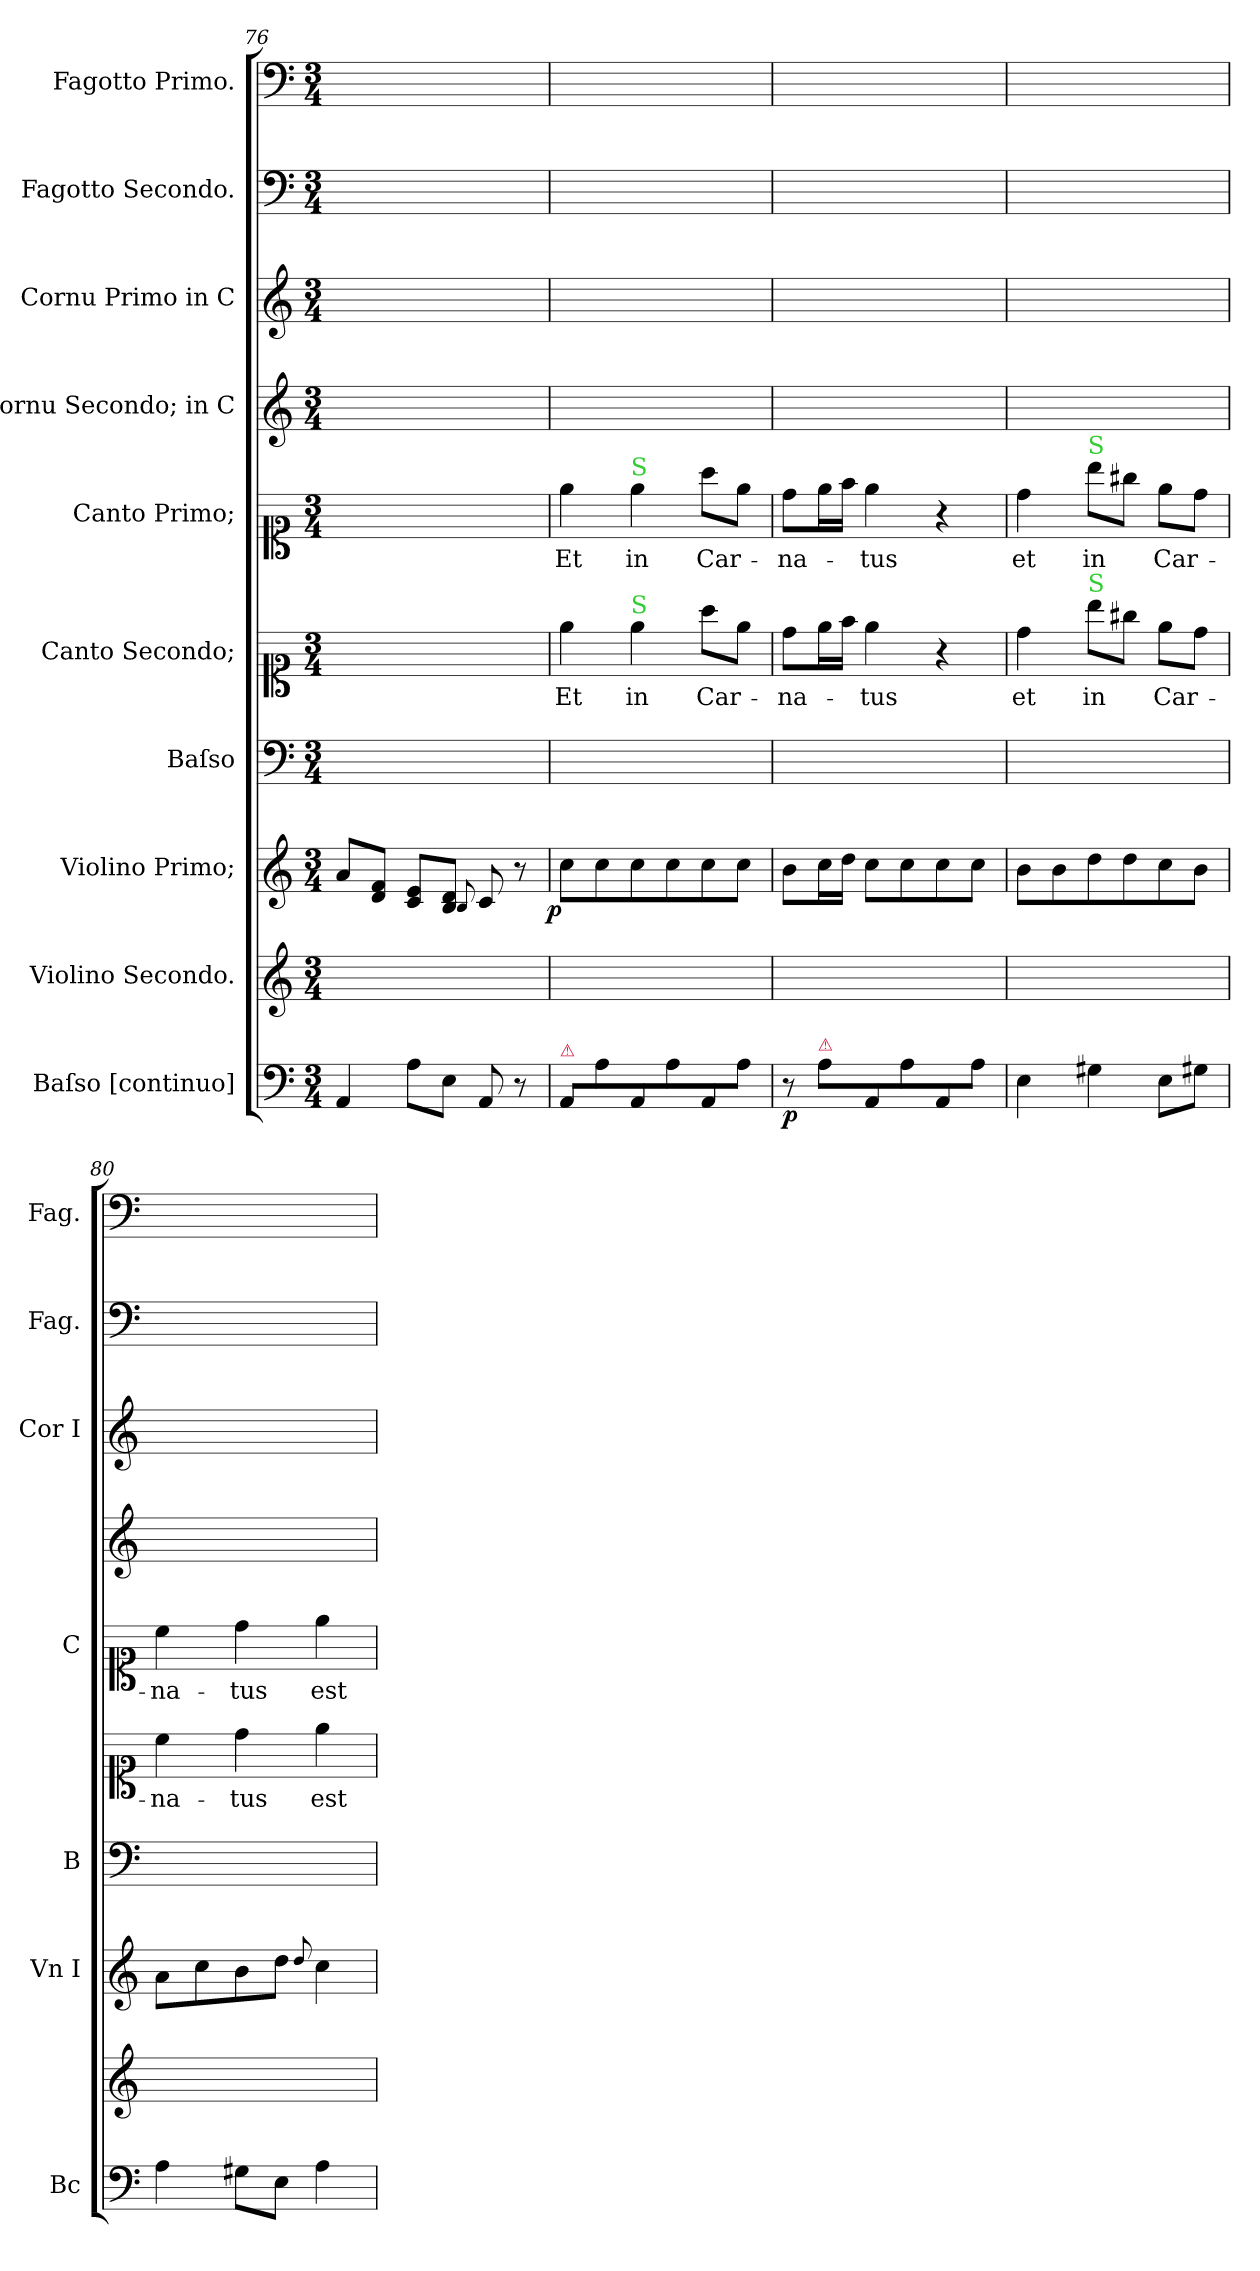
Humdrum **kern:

**kern	**dynam	**kern	**kern	**dynam	**kern	**kern	**text	**kern	**text	**kern	**kern	**kern	**kern
*part10	*part10	*part9	*part8	*part8	*part7	*part6	*part6	*part5	*part5	*part4	*part3	*part2	*part1
*staff10	*staff10	*staff9	*staff8	*staff8	*staff7	*staff6	*staff6	*staff5	*staff5	*staff4	*staff3	*staff2	*staff1
*I"Baſso [continuo]	*	*I"Violino Secondo.	*I"Violino Primo;	*	*I"Baſso	*I"Canto Secondo;	*	*I"Canto Primo;	*	*I"Cornu Secondo; in C	*I"Cornu Primo in C	*I"Fagotto Secondo.	*I"Fagotto Primo.
*I'Bc	*	*	*I'Vn I	*	*I'B	*	*	*I'C	*	*	*I'Cor I	*I'Fag.	*I'Fag.
*clefF4	*	*clefG2	*clefG2	*	*clefF4	*clefC1	*	*clefC1	*	*clefG2	*clefG2	*clefF4	*clefF4
*k[]	*	*k[]	*k[]	*	*k[]	*k[]	*	*k[]	*	*k[]	*k[]	*k[]	*k[]
*M3/4	*	*M3/4	*M3/4	*	*M3/4	*M3/4	*	*M3/4	*	*M3/4	*M3/4	*M3/4	*M3/4
=76	=76	=76	=76	=76	=76	=76	=76	=76	=76	=76	=76	=76	=76
4AA	.	2.ryy	8aL	.	2.ryy	2.ryy	.	2.ryy	.	2.ryy	2.ryy	2.ryy	2.ryy
.	.	.	8d 8fJ	.	.	.	.	.	.	.	.	.	.
8AL	.	.	8c 8eL	.	.	.	.	.	.	.	.	.	.
8EJ	.	.	8B 8dJ	.	.	.	.	.	.	.	.	.	.
.	.	.	8qqB/	.	.	.	.	.	.	.	.	.	.
8AA	.	.	8c	.	.	.	.	.	.	.	.	.	.
8r	.	.	8r	.	.	.	.	.	.	.	.	.	.
=77	=77	=77	=77	=77	=77	=77	=77	=77	=77	=77	=77	=77	=77
!LO:TX:a:color=crimson:t=⚠	!	!	!	!	!	!	!	!	!	!	!	!	!
!	!	!	!	!LO:DY:b:rj	!	!	!	!	!	!	!	!	!
8AA/L	.	2.ryy	8ccL	p	2.ryy	4ee\	Et	4ee	Et	2.ryy	2.ryy	2.ryy	2.ryy
8A\	.	.	8cc	.	.	.	.	.	.	.	.	.	.
!	!	!	!	!	!	!	!	!LO:TX:a:color=limegreen:t=S	!	!	!	!	!
!	!	!	!	!	!	!LO:TX:a:color=limegreen:t=S	!	!	!	!	!	!	!
8AA/	.	.	8cc	.	.	4ee\	in	4ee	in	.	.	.	.
8A\	.	.	8cc	.	.	.	.	.	.	.	.	.	.
8AA/	.	.	8cc	.	.	8aa\L	-Car-	8aaL	-Car-	.	.	.	.
8A\J	.	.	8ccJ	.	.	8ee\J	.	8eeJ	.	.	.	.	.
=78	=78	=78	=78	=78	=78	=78	=78	=78	=78	=78	=78	=78	=78
8r	p	2.ryy	8bL	.	2.ryy	8dd\L	-na-	8ddL	-na-	2.ryy	2.ryy	2.ryy	2.ryy
!LO:TX:a:color=crimson:t=⚠	!	!	!	!	!	!	!	!	!	!	!	!	!
8A\L	.	.	16ccL	.	.	16ee\L	.	16eeL	.	.	.	.	.
.	.	.	16ddJJ	.	.	16ff\JJ	.	16ffJJ	.	.	.	.	.
8AA/	.	.	8ccL	.	.	4ee\	-tus	4ee	-tus	.	.	.	.
8A\	.	.	8cc	.	.	.	.	.	.	.	.	.	.
8AA/	.	.	8cc	.	.	4r	.	4r	.	.	.	.	.
8A\J	.	.	8ccJ	.	.	.	.	.	.	.	.	.	.
=79	=79	=79	=79	=79	=79	=79	=79	=79	=79	=79	=79	=79	=79
4E	.	2.ryy	8bL	.	2.ryy	4dd\	et	4dd	et	2.ryy	2.ryy	2.ryy	2.ryy
.	.	.	8b	.	.	.	.	.	.	.	.	.	.
!	!	!	!	!	!	!	!	!LO:TX:a:color=limegreen:t=S	!	!	!	!	!
!	!	!	!	!	!	!LO:TX:a:color=limegreen:t=S	!	!	!	!	!	!	!
4G#X	.	.	8dd	.	.	8bb\L	in	8bbL	in	.	.	.	.
.	.	.	8dd	.	.	8gg#X\J	.	8gg#XJ	.	.	.	.	.
8EL	.	.	8cc	.	.	8ee\L	-Car-	8eeL	-Car-	.	.	.	.
8G#XJ	.	.	8bJ	.	.	8dd\J	.	8ddJ	.	.	.	.	.
=80	=80	=80	=80	=80	=80	=80	=80	=80	=80	=80	=80	=80	=80
4A	.	2.ryy	8aL	.	2.ryy	4cc\	-na-	4cc	-na-	2.ryy	2.ryy	2.ryy	2.ryy
.	.	.	8cc	.	.	.	.	.	.	.	.	.	.
8G#XL	.	.	8b	.	.	4dd\	-tus	4dd	-tus	.	.	.	.
8EJ	.	.	8ddJ	.	.	.	.	.	.	.	.	.	.
.	.	.	8qqdd/	.	.	.	.	.	.	.	.	.	.
4A	.	.	4cc	.	.	4ee\	est	4ee	est	.	.	.	.
=	=	=	=	=	=	=	=	=	=	=	=	=	=
*-	*-	*-	*-	*-	*-	*-	*-	*-	*-	*-	*-	*-	*-
